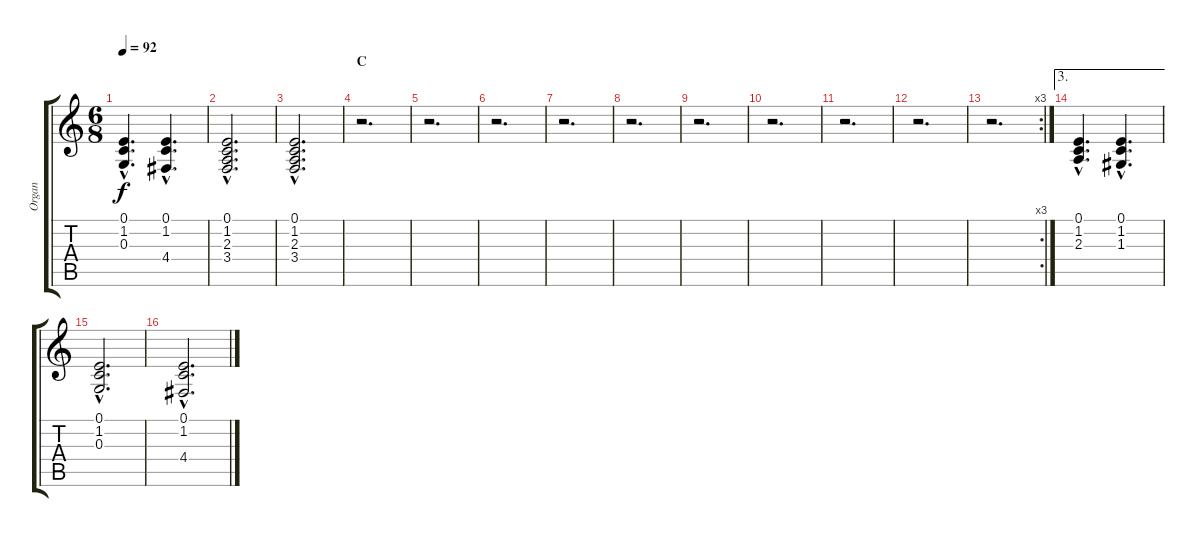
\track ("Organ" "Organ") {instrument rockorgan}
\staff {score tabs}
\tuning (E4 B3 G3 D3 A2 E2) {hide}
\ts (6 8)
\tempo 92
\clef g2
\ks c
(0.1{hac} 1.2{hac} 0.3{hac}).4{d dy f} (0.1{hac} 1.2{hac} 4.4{hac}).4{d} |
(0.1{hac} 1.2{hac} 2.3{hac} 3.4{hac}).2{d} |
(0.1{hac} 1.2{hac} 2.3{hac} 3.4{hac}).2{d} |
\section ("" "C")
r.2{d volume 13} |
r.2{d} |
r.2{d} |
r.2{d} |
r.2{d} |
r.2{d} |
r.2{d} |
r.2{d} |
r.2{d} |
\rc 3
r.2{d} |
\ae 3
(0.1{hac} 1.2{hac} 2.3{hac}).4{d} (0.1{hac} 1.2{hac} 1.3{hac}).4{d} |
(0.1{hac} 1.2{hac} 0.3{hac}).2{d} |
(0.1{hac} 1.2{hac} 4.4{hac}).2{d}
